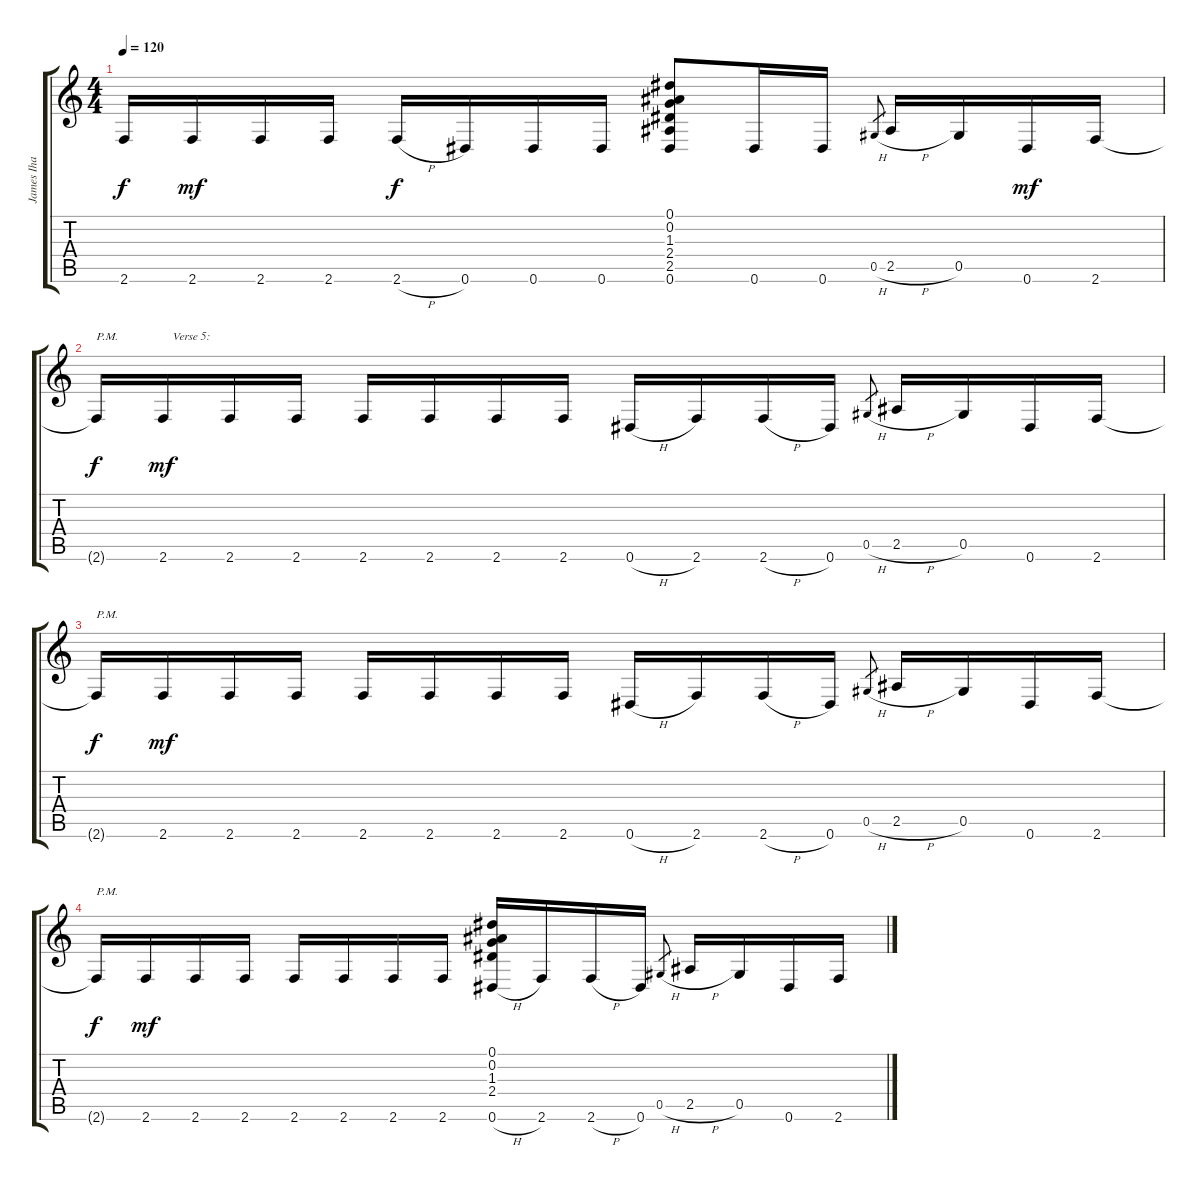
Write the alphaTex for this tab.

\track ("James Iha" "James Iha") {instrument distortionguitar}
\staff {score tabs}
\tuning (Eb4 Bb3 Gb3 Db3 Ab2 Eb2) {hide}
\ts (4 4)
\tempo 120
\clef g2
\ks c
2.6{t}.16{dy f} 2.6.16{dy mf} 2.6.16 2.6.16 2.6{h}.16{dy f} 0.6.16 0.6.16 0.6.16 (0.1 0.2 1.3 2.4 2.5 0.6).8 0.6.16 0.6.16 0.5{h}.8{gr} 2.5{h}.16 0.5.16 0.6.16{dy mf} 2.6.16 |
2.6{t}.16{txt "P.M.                  Verse 5:" dy f} 2.6.16{dy mf} 2.6.16 2.6.16 2.6.16 2.6.16 2.6.16 2.6.16 0.6{h}.16 2.6.16 2.6{h}.16 0.6.16 0.5{h}.8{gr} 2.5{h}.16 0.5.16 0.6.16 2.6.16 |
2.6{t}.16{txt "P.M." dy f} 2.6.16{dy mf} 2.6.16 2.6.16 2.6.16 2.6.16 2.6.16 2.6.16 0.6{h}.16 2.6.16 2.6{h}.16 0.6.16 0.5{h}.8{gr} 2.5{h}.16 0.5.16 0.6.16 2.6.16 |
2.6{t}.16{txt "P.M." dy f} 2.6.16{dy mf} 2.6.16 2.6.16 2.6.16 2.6.16 2.6.16 2.6.16 (0.1 0.2 1.3 2.4 0.6{h}).16 2.6.16 2.6{h}.16 0.6.16 0.5{h}.8{gr} 2.5{h}.16 0.5.16 0.6.16 2.6.16
